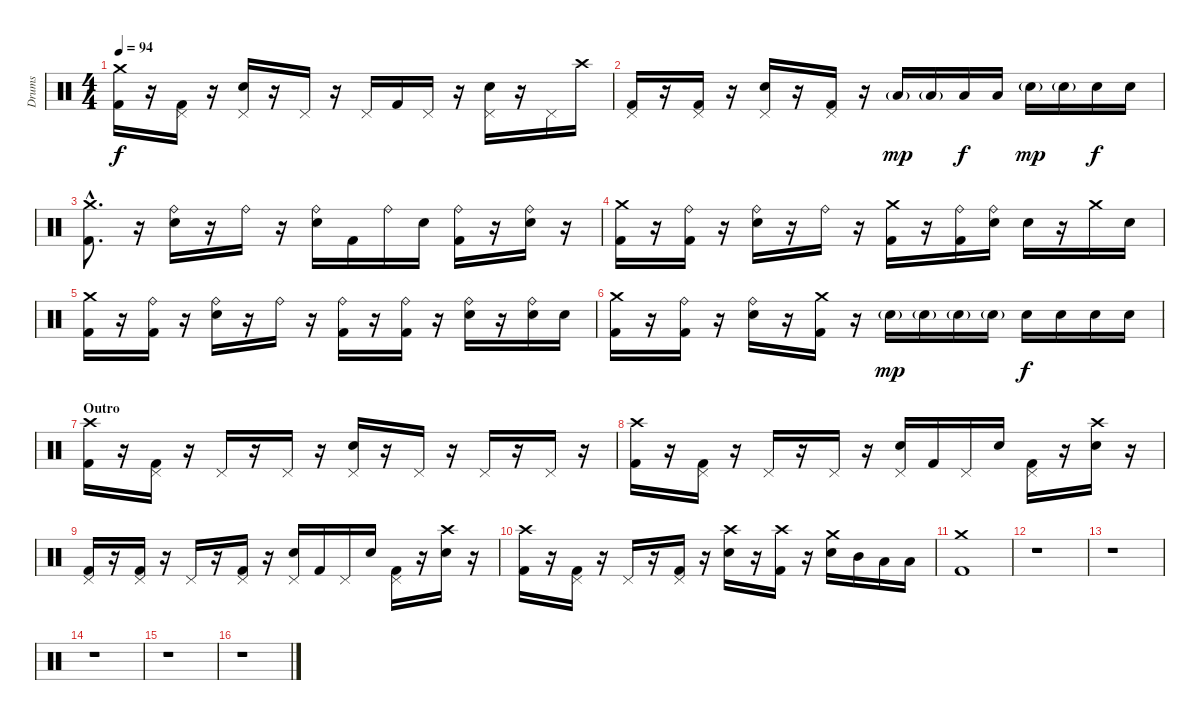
\track ("Drums" "Drums") {instrument percussion}
\staff {score}
\articulation defaults
\ts (4 4)
\tempo 94
\clef neutral
\ks c
("Crash medium (hit)" "Kick (hit) 2").16{dy f} r.16 ("Pedal Hi-Hat (hit)" "Kick (hit) 2").16 r.16 ("Pedal Hi-Hat (hit)" "Electric Snare (hit)").16 r.16 "Pedal Hi-Hat (hit)".16 r.16 "Pedal Hi-Hat (hit)".16 "Kick (hit) 2".16 "Pedal Hi-Hat (hit)".16 r.16 ("Pedal Hi-Hat (hit)" "Electric Snare (hit)").16 r.16 "Pedal Hi-Hat (hit)".16 "Crash high (hit)".16 |
("Pedal Hi-Hat (hit)" "Kick (hit) 2").16 r.16 ("Pedal Hi-Hat (hit)" "Kick (hit) 2").16 r.16 ("Pedal Hi-Hat (hit)" "Electric Snare (hit)").16 r.16 ("Pedal Hi-Hat (hit)" "Kick (hit) 2").16 r.16 "Low Floor Tom (hit)"{g}.16{dy mp} "Low Floor Tom (hit)"{g}.16 "Low Floor Tom (hit)".16{dy f} "Low Floor Tom (hit)".16 "Electric Snare (hit)"{g}.16{dy mp} "Electric Snare (hit)"{g}.16 "Electric Snare (hit)".16{dy f} "Electric Snare (hit)".16 |
("Crash medium (hit)"{hac} "Kick (hit) 2"{hac}).8{d} r.16 ("Ride (bell)" "Electric Snare (hit)").16 r.16 "Ride (bell)".16 r.16 ("Ride (bell)" "Electric Snare (hit)").16 "Kick (hit) 2".16 "Ride (bell)".16 "Electric Snare (hit)".16 ("Ride (bell)" "Kick (hit) 2").16 r.16 ("Ride (bell)" "Electric Snare (hit)").16 r.16 |
("Crash medium (hit)" "Kick (hit) 2").16 r.16 ("Ride (bell)" "Kick (hit) 2").16 r.16 ("Ride (bell)" "Electric Snare (hit)").16 r.16 "Ride (bell)".16 r.16 ("Crash medium (hit)" "Kick (hit) 2").16 r.16 ("Ride (bell)" "Kick (hit) 2").16 ("Ride (bell)" "Electric Snare (hit)").16 "Electric Snare (hit)".16 r.16 "Crash medium (hit)".16 "Electric Snare (hit)".16 |
("Crash medium (hit)" "Kick (hit) 2").16 r.16 ("Ride (bell)" "Kick (hit) 2").16 r.16 ("Ride (bell)" "Electric Snare (hit)").16 r.16 "Ride (bell)".16 r.16 ("Ride (bell)" "Kick (hit) 2").16 r.16 ("Ride (bell)" "Kick (hit) 2").16 r.16 ("Ride (bell)" "Electric Snare (hit)").16 r.16 ("Ride (bell)" "Electric Snare (hit)").16 "Electric Snare (hit)".16 |
("Crash medium (hit)" "Kick (hit) 2").16 r.16 ("Ride (bell)" "Kick (hit) 2").16 r.16 ("Ride (bell)" "Electric Snare (hit)").16 r.16 ("Crash medium (hit)" "Kick (hit) 2").16 r.16 "Electric Snare (hit)"{g}.16{dy mp} "Electric Snare (hit)"{g}.16 "Electric Snare (hit)"{g}.16 "Electric Snare (hit)"{g}.16 "Electric Snare (hit)".16{dy f} "Electric Snare (hit)".16 "Electric Snare (hit)".16 "Electric Snare (hit)".16 |
\section ("" "Outro")
("Crash high (hit)" "Kick (hit) 2").16 r.16 ("Pedal Hi-Hat (hit)" "Kick (hit) 2").16 r.16 "Pedal Hi-Hat (hit)".16 r.16 "Pedal Hi-Hat (hit)".16 r.16 ("Pedal Hi-Hat (hit)" "Electric Snare (hit)").16 r.16 "Pedal Hi-Hat (hit)".16 r.16 "Pedal Hi-Hat (hit)".16 r.16 "Pedal Hi-Hat (hit)".16 r.16 |
("Crash high (hit)" "Kick (hit) 2").16 r.16 ("Pedal Hi-Hat (hit)" "Kick (hit) 2").16 r.16 "Pedal Hi-Hat (hit)".16 r.16 "Pedal Hi-Hat (hit)".16 r.16 ("Pedal Hi-Hat (hit)" "Electric Snare (hit)").16 "Kick (hit) 2".16 "Pedal Hi-Hat (hit)".16 "Electric Snare (hit)".16 ("Pedal Hi-Hat (hit)" "Kick (hit) 2").16 r.16 ("Crash high (hit)" "Electric Snare (hit)").16 r.16 |
("Pedal Hi-Hat (hit)" "Kick (hit) 2").16 r.16 ("Pedal Hi-Hat (hit)" "Kick (hit) 2").16 r.16 "Pedal Hi-Hat (hit)".16 r.16 ("Pedal Hi-Hat (hit)" "Kick (hit) 2").16 r.16 ("Pedal Hi-Hat (hit)" "Electric Snare (hit)").16 "Kick (hit) 2".16 "Pedal Hi-Hat (hit)".16 "Electric Snare (hit)".16 ("Pedal Hi-Hat (hit)" "Kick (hit) 2").16 r.16 ("Crash high (hit)" "Electric Snare (hit)").16 r.16 |
("Crash high (hit)" "Kick (hit) 2").16 r.16 ("Pedal Hi-Hat (hit)" "Kick (hit) 2").16 r.16 "Pedal Hi-Hat (hit)".16 r.16 ("Pedal Hi-Hat (hit)" "Kick (hit) 2").16 r.16 ("Crash high (hit)" "Electric Snare (hit)").16 r.16 ("Crash high (hit)" "Kick (hit) 2").16 r.16 ("Crash medium (hit)" "Electric Snare (hit)").16 "Mid Tom (hit)".16 "Low Tom (hit)".16 "Low Floor Tom (hit)".16 |
("Crash medium (hit)" "Kick (hit) 2").1 |
r.1 |
r.1 |
r.1 |
r.1 |
r.1
